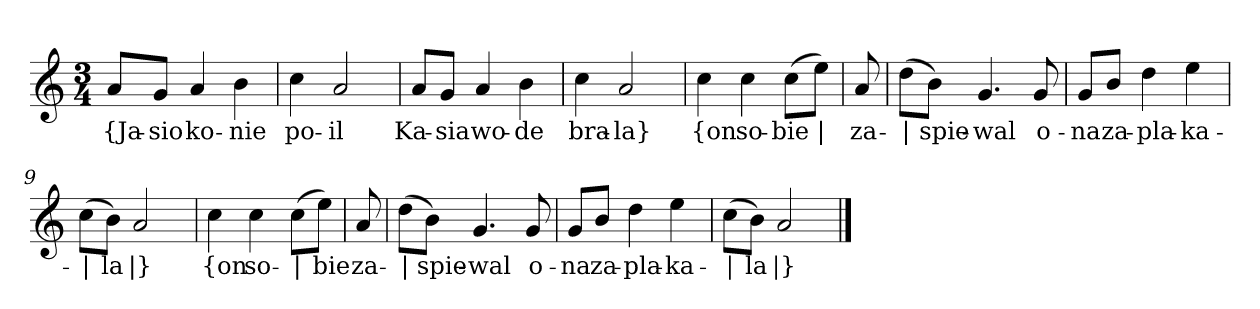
**kern	**text
*part1	*part1
*staff1	*staff1
*clefG2	*
*k[]	*
*a:	*
*M3/4	*
=	=
8a/L	{Ja-
8g/J	-sio
4a	ko-
4b	-nie
=2	=2
4cc	po-
2a	-il
=3	=3
8a/L	Ka-
8g/J	-sia
4a	wo-
4b	-de
=4	=4
4cc	bra-
2a	-la}
=5y	=5y
4cc	{on
4cc	so-
(8cc\L	-bie
8ee\J)	|
=6y	=6y
8a	za-
=7	=7
(8dd\L	|
8b\J)	-spie-
4.g	-wal
8g	o-
=8	=8
8g/L	-na
8b/J	za-
4dd	-pla-
4ee	-ka-
=9	=9
(8cc\L	|
8b\J)	-la
2a	|}
=10y	=10y
4cc	{on
4cc	so-
(8cc\L	|
8ee\J)	-bie
=11y	=11y
8a	za-
=12	=12
(8dd\L	|
8b\J)	-spie-
4.g	-wal
8g	o-
=13	=13
8g/L	-na
8b/J	za-
4dd	-pla-
4ee	-ka-
=14	=14
(8cc\L	|
8b\J)	-la
2a	|}
==	==
*-	*-
